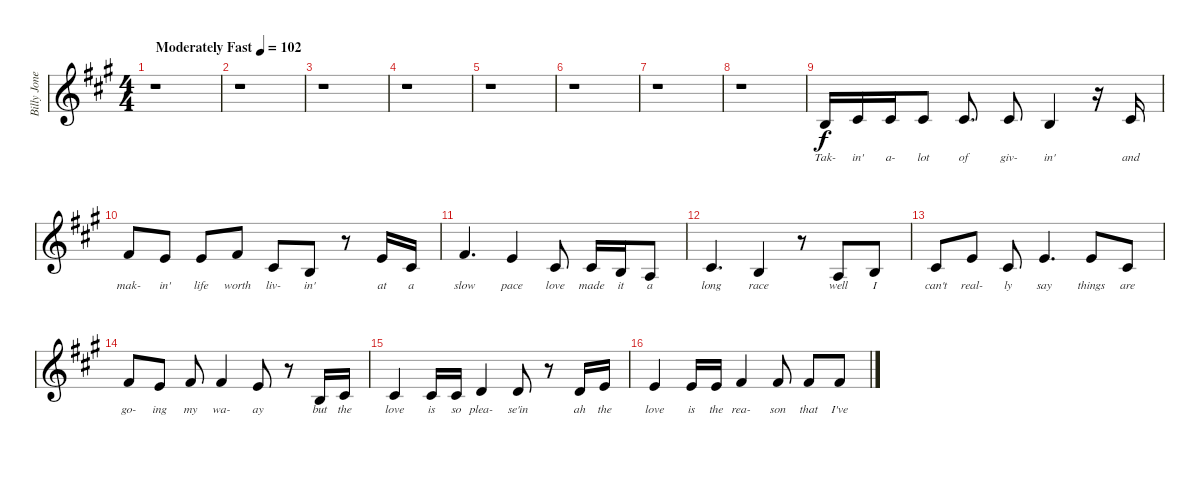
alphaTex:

\track ("Billy Jones Vocals" "Billy Jone") {instrument flute}
\staff {score}
\tuning (E4 B3 G3 D3 A2 E2) {hide}
\ts (4 4)
\tempo (102 "Moderately Fast")
\clef g2
\ks a
r.1{dy f instrument flute} |
r.1 |
r.1 |
r.1 |
r.1 |
r.1 |
r.1 |
r.1 |
4.3.16{lyrics (0 "Tak-") lyrics (1 "") lyrics (2 "") lyrics (3 "") lyrics (4 "")} 6.3.16{lyrics (0 "in'") lyrics (1 "") lyrics (2 "") lyrics (3 "") lyrics (4 "")} 6.3.16{lyrics (0 "a-") lyrics (1 "") lyrics (2 "") lyrics (3 "") lyrics (4 "")} 6.3.8{lyrics (0 "lot") lyrics (1 "") lyrics (2 "") lyrics (3 "") lyrics (4 "")} 6.3.8{d lyrics (0 "of") lyrics (1 "") lyrics (2 "") lyrics (3 "") lyrics (4 "")} 6.3.8{lyrics (0 "giv-") lyrics (1 "") lyrics (2 "") lyrics (3 "") lyrics (4 "")} 4.3.4{lyrics (0 "in'") lyrics (1 "") lyrics (2 "") lyrics (3 "") lyrics (4 "")} r.16 6.3.16{lyrics (0 "and") lyrics (1 "") lyrics (2 "") lyrics (3 "") lyrics (4 "")} |
7.2.8{lyrics (0 "mak-") lyrics (1 "") lyrics (2 "") lyrics (3 "") lyrics (4 "")} 5.2.8{lyrics (0 "in'") lyrics (1 "") lyrics (2 "") lyrics (3 "") lyrics (4 "")} 5.2.8{lyrics (0 "life") lyrics (1 "") lyrics (2 "") lyrics (3 "") lyrics (4 "")} 7.2.8{lyrics (0 "worth") lyrics (1 "") lyrics (2 "") lyrics (3 "") lyrics (4 "")} 6.3.8{lyrics (0 "liv-") lyrics (1 "") lyrics (2 "") lyrics (3 "") lyrics (4 "")} 4.3.8{lyrics (0 "in'") lyrics (1 "") lyrics (2 "") lyrics (3 "") lyrics (4 "")} r.8 5.2.16{lyrics (0 "at") lyrics (1 "") lyrics (2 "") lyrics (3 "") lyrics (4 "")} 6.3.16{lyrics (0 "a") lyrics (1 "") lyrics (2 "") lyrics (3 "") lyrics (4 "")} |
7.2.4{d lyrics (0 "slow") lyrics (1 "") lyrics (2 "") lyrics (3 "") lyrics (4 "")} 5.2.4{lyrics (0 "pace") lyrics (1 "") lyrics (2 "") lyrics (3 "") lyrics (4 "")} 6.3.8{lyrics (0 "love") lyrics (1 "") lyrics (2 "") lyrics (3 "") lyrics (4 "")} 6.3.16{lyrics (0 "made") lyrics (1 "") lyrics (2 "") lyrics (3 "") lyrics (4 "")} 4.3.16{lyrics (0 "it") lyrics (1 "") lyrics (2 "") lyrics (3 "") lyrics (4 "")} 7.4.8{lyrics (0 "a") lyrics (1 "") lyrics (2 "") lyrics (3 "") lyrics (4 "")} |
6.3.4{d lyrics (0 "long") lyrics (1 "") lyrics (2 "") lyrics (3 "") lyrics (4 "")} 4.3.4{lyrics (0 "race") lyrics (1 "") lyrics (2 "") lyrics (3 "") lyrics (4 "")} r.8 7.4.8{lyrics (0 "well") lyrics (1 "") lyrics (2 "") lyrics (3 "") lyrics (4 "")} 4.3.8{lyrics (0 "I") lyrics (1 "") lyrics (2 "") lyrics (3 "") lyrics (4 "")} |
6.3.8{lyrics (0 "can't") lyrics (1 "") lyrics (2 "") lyrics (3 "") lyrics (4 "")} 5.2.8{lyrics (0 "real-") lyrics (1 "") lyrics (2 "") lyrics (3 "") lyrics (4 "")} 6.3.8{lyrics (0 "ly") lyrics (1 "") lyrics (2 "") lyrics (3 "") lyrics (4 "")} 5.2.4{d lyrics (0 "say") lyrics (1 "") lyrics (2 "") lyrics (3 "") lyrics (4 "")} 5.2.8{lyrics (0 "things") lyrics (1 "") lyrics (2 "") lyrics (3 "") lyrics (4 "")} 6.3.8{lyrics (0 "are") lyrics (1 "") lyrics (2 "") lyrics (3 "") lyrics (4 "")} |
7.2.8{lyrics (0 "go-") lyrics (1 "") lyrics (2 "") lyrics (3 "") lyrics (4 "")} 5.2.8{lyrics (0 "ing") lyrics (1 "") lyrics (2 "") lyrics (3 "") lyrics (4 "")} 7.2.8{lyrics (0 "my") lyrics (1 "") lyrics (2 "") lyrics (3 "") lyrics (4 "")} 7.2.4{lyrics (0 "wa-") lyrics (1 "") lyrics (2 "") lyrics (3 "") lyrics (4 "")} 5.2.8{lyrics (0 "ay") lyrics (1 "") lyrics (2 "") lyrics (3 "") lyrics (4 "")} r.8 4.3.16{lyrics (0 "but") lyrics (1 "") lyrics (2 "") lyrics (3 "") lyrics (4 "")} 6.3.16{lyrics (0 "the") lyrics (1 "") lyrics (2 "") lyrics (3 "") lyrics (4 "")} |
6.3.4{lyrics (0 "love") lyrics (1 "") lyrics (2 "") lyrics (3 "") lyrics (4 "")} 6.3.16{lyrics (0 "is") lyrics (1 "") lyrics (2 "") lyrics (3 "") lyrics (4 "")} 6.3.16{lyrics (0 "so") lyrics (1 "") lyrics (2 "") lyrics (3 "") lyrics (4 "")} 7.3.4{lyrics (0 "plea-") lyrics (1 "") lyrics (2 "") lyrics (3 "") lyrics (4 "")} 7.3.8{lyrics (0 "se'in") lyrics (1 "") lyrics (2 "") lyrics (3 "") lyrics (4 "")} r.8 7.3.16{lyrics (0 "ah") lyrics (1 "") lyrics (2 "") lyrics (3 "") lyrics (4 "")} 5.2.16{lyrics (0 "the") lyrics (1 "") lyrics (2 "") lyrics (3 "") lyrics (4 "")} |
5.2.4{lyrics (0 "love") lyrics (1 "") lyrics (2 "") lyrics (3 "") lyrics (4 "")} 5.2.16{lyrics (0 "is") lyrics (1 "") lyrics (2 "") lyrics (3 "") lyrics (4 "")} 5.2.16{lyrics (0 "the") lyrics (1 "") lyrics (2 "") lyrics (3 "") lyrics (4 "")} 7.2.4{lyrics (0 "rea-") lyrics (1 "") lyrics (2 "") lyrics (3 "") lyrics (4 "")} 7.2.8{lyrics (0 "son") lyrics (1 "") lyrics (2 "") lyrics (3 "") lyrics (4 "")} 7.2.8{lyrics (0 "that") lyrics (1 "") lyrics (2 "") lyrics (3 "") lyrics (4 "")} 7.2.8{lyrics (0 "I've") lyrics (1 "") lyrics (2 "") lyrics (3 "") lyrics (4 "")}
